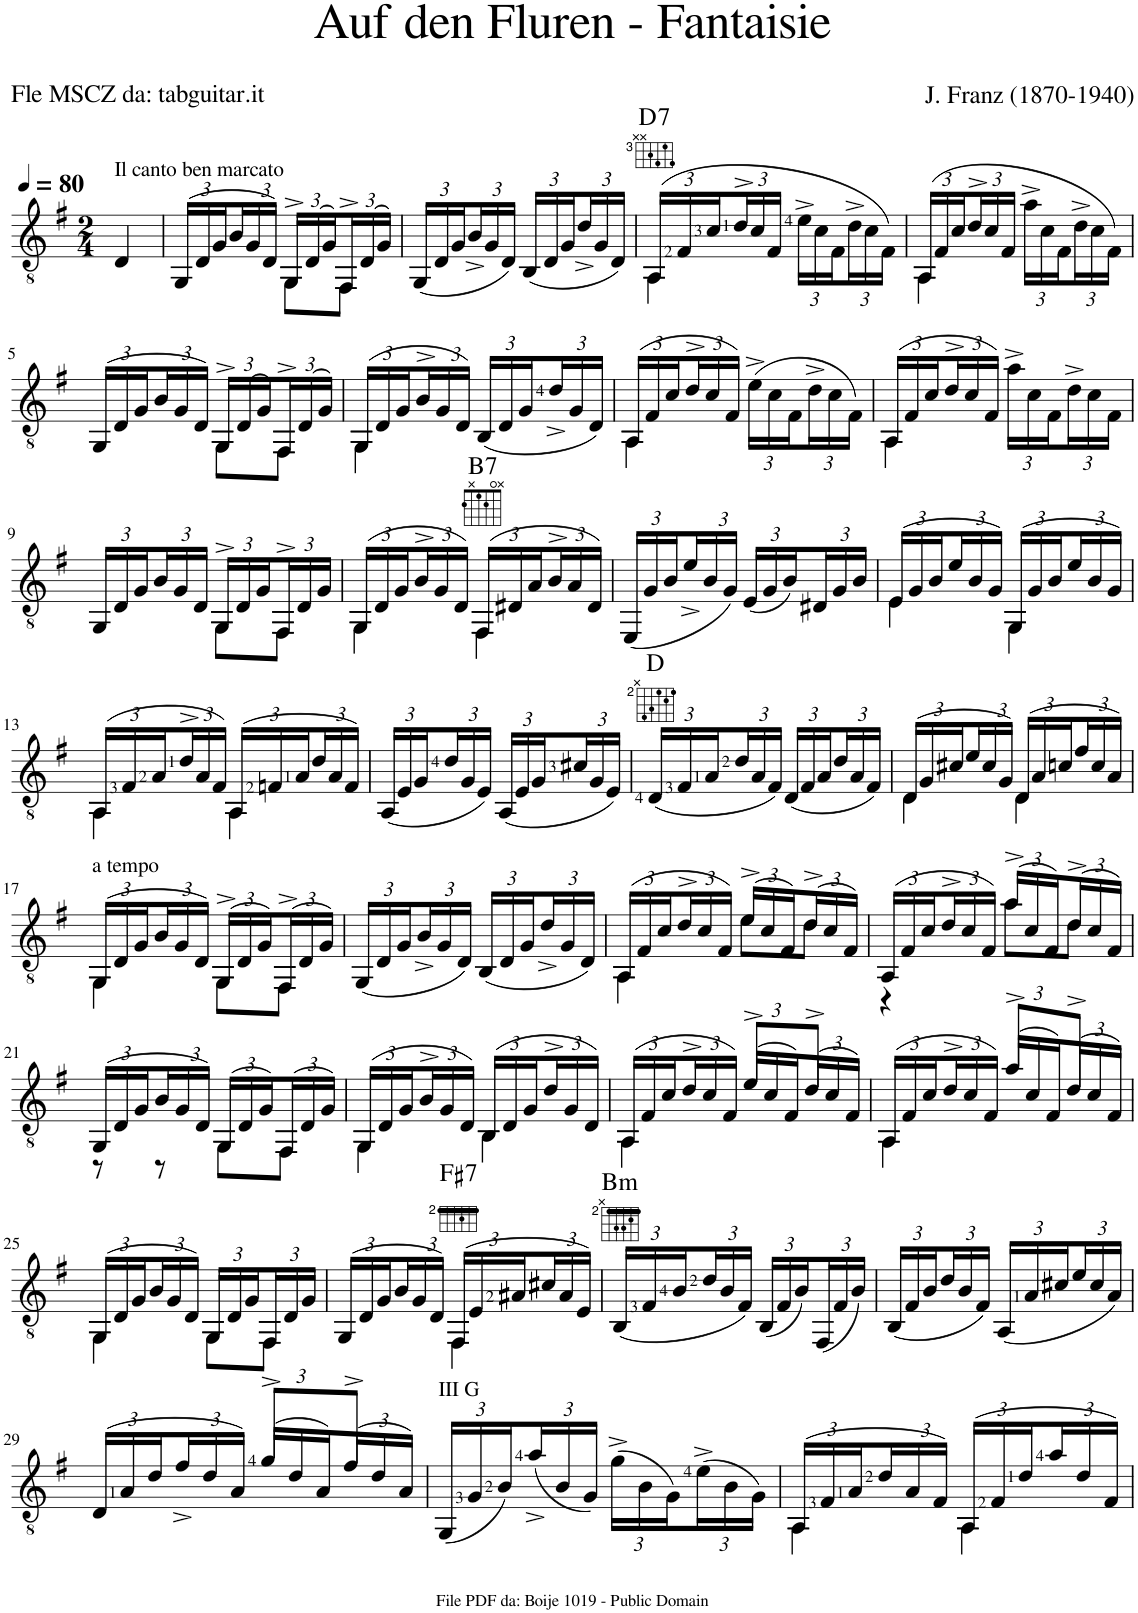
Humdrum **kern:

**kern	**harte
*part1	*part1
*staff1	*
*I"Guitar	*
*I'Guit.	*
*clefGv2	*
*k[f#]	*
*M2/4	*
*MM80	*
=	=
!LO:TX:a:t=Il canto ben marcato	!
4D/	.
=1	=1
*Xbrackettup	*
*^	*
(24GG/LL	4ryy	.
24D/	.	.
24G/	.	.
24B/	.	.
24G/	.	.
24D/JJ)	.	.
24GG^/LL	8GG\L	.
(24D/	.	.
24G/)	.	.
24FF#^/	8FF#\J	.
(24D/	.	.
24G/JJ)	.	.
*v	*v	*
=2	=2
(24GG/LL	.
24D/	.
24G/	.
24B^/	.
24G/	.
24D/JJ)	.
(24BB/LL	.
24D/	.
24G/	.
24d^/	.
24G/	.
24D/JJ)	.
=3	=3
*^	*
!	!	!LO:H:kt=7
(24AA/LL	4AA\	D:7
24F#/	.	.
24c/	.	.
24d^/	.	.
24c/	.	.
24F#/JJ	.	.
24e^\LL	4ryy	.
24c\	.	.
24F#\	.	.
24d^\	.	.
24c\	.	.
24F#\JJ)	.	.
=4	=4	=4
(24AA/LL	4AA\	.
24F#/	.	.
24c/	.	.
24d^/	.	.
24c/	.	.
24F#/JJ	.	.
24a^\LL	4ryy	.
24c\	.	.
24F#\	.	.
24d^\	.	.
24c\	.	.
24F#\JJ)	.	.
!!LO:LB:g=z	!!
=5	=5	=5
(24GG/LL	4ryy	.
24D/	.	.
24G/	.	.
24B/	.	.
24G/	.	.
24D/JJ)	.	.
24GG^/LL	8GG\L	.
(24D/	.	.
24G/)	.	.
24FF#^/	8FF#\J	.
(24D/	.	.
24G/JJ)	.	.
=6	=6	=6
(24GG/LL	4GG\	.
24D/	.	.
24G/	.	.
24B^/	.	.
24G/	.	.
24D/JJ)	.	.
(24BB/LL	4ryy	.
24D/	.	.
24G/	.	.
24d^/	.	.
24G/	.	.
24D/JJ)	.	.
=7	=7	=7
(24AA/LL	4AA\	.
24F#/	.	.
24c/	.	.
24d^/	.	.
24c/	.	.
24F#/JJ)	.	.
(24e^\LL	4ryy	.
24c\	.	.
24F#\	.	.
24d^\	.	.
24c\	.	.
24F#\JJ)	.	.
=8	=8	=8
(24AA/LL	4AA\	.
24F#/	.	.
24c/	.	.
24d^/	.	.
24c/	.	.
24F#/JJ)	.	.
24a^\LL	4ryy	.
24c\	.	.
24F#\	.	.
24d^\	.	.
24c\	.	.
24F#\JJ	.	.
!!LO:LB:g=z	!!
=9	=9	=9
24GG/LL	4ryy	.
24D/	.	.
24G/	.	.
24B/	.	.
24G/	.	.
24D/JJ	.	.
24GG^/LL	8GG\L	.
24D/	.	.
24G/	.	.
24FF#^/	8FF#\J	.
24D/	.	.
24G/JJ	.	.
=10	=10	=10
(24GG/LL	4GG\	.
24D/	.	.
24G/	.	.
24B^/	.	.
24G/	.	.
24D/JJ)	.	.
!	!	!LO:H:kt=7
(24FF#/LL	4FF#\	B:7
24D#X/	.	.
24A/	.	.
24B^/	.	.
24A/	.	.
24D#/JJ)	.	.
*v	*v	*
=11	=11
(24EE/LL	.
24G/	.
24B/	.
24e^/	.
24B/	.
24G/JJ)	.
(24E/LL	.
24G/	.
24B/)	.
24D#X/	.
24G/	.
24B/JJ	.
=12	=12
*^	*
(24E/LL	4E\	.
24G/	.	.
24B/	.	.
24e/	.	.
24B/	.	.
24G/JJ)	.	.
(24GG/LL	4GG\	.
24G/	.	.
24B/	.	.
24e/	.	.
24B/	.	.
24G/JJ)	.	.
!!LO:LB:g=z	!!
=13	=13	=13
(24AA/LL	4AA\	.
24F#/	.	.
24A/	.	.
24d^/	.	.
24A/	.	.
24F#/JJ)	.	.
(24AA/LL	4AA\	.
24Fn/	.	.
24A/	.	.
24d/	.	.
24A/	.	.
24F/JJ)	.	.
*v	*v	*
=14	=14
(24AA/LL	.
24E/	.
24G/	.
24d/	.
24G/	.
24E/JJ)	.
(24AA/LL	.
24E/	.
24G/	.
24c#X/	.
24G/	.
24E/JJ)	.
=15	=15
(24D/LL	D:maj
24F#/	.
24A/	.
24d/	.
24A/	.
24F#/JJ)	.
(24D/LL	.
24F#/	.
24A/	.
24d/	.
24A/	.
24F#/JJ)	.
=16	=16
*^	*
(24D/LL	4D\	.
24G/	.	.
24c#X/	.	.
24e/	.	.
24c#/	.	.
24G/JJ)	.	.
(24D/LL	4D\	.
24A/	.	.
24cn/	.	.
24f#/	.	.
24c/	.	.
24A/JJ)	.	.
!!LO:LB:g=z	!!
=17	=17	=17
!LO:TX:a:t=a tempo	!	!
(24GG/LL	4GG\	.
24D/	.	.
24G/	.	.
24B/	.	.
24G/	.	.
24D/JJ)	.	.
(24GG^/LL	8GG\L	.
24D/	.	.
24G/)	.	.
(24FF#^/	8FF#\J	.
24D/	.	.
24G/JJ)	.	.
*v	*v	*
=18	=18
(24GG/LL	.
24D/	.
24G/	.
24B^/	.
24G/	.
24D/JJ)	.
(24BB/LL	.
24D/	.
24G/	.
24d^/	.
24G/	.
24D/JJ)	.
=19	=19
*^	*
(24AA/LL	4AA\	.
24F#/	.	.
24c/	.	.
24d^/	.	.
24c/	.	.
24F#/JJ)	.	.
(24e^/LL	8e\L	.
24c/	.	.
24F#/)	.	.
(24d^/	8d\J	.
24c/	.	.
24F#/JJ)	.	.
=20	=20	=20
(24AA/LL	4r	.
24F#/	.	.
24c/	.	.
24d^/	.	.
24c/	.	.
24F#/JJ)	.	.
(24a^/LL	8a\L	.
24c/	.	.
24F#/)	.	.
(24d^/	8d\J	.
24c/	.	.
24F#/JJ)	.	.
!!LO:LB:g=z	!!
=21	=21	=21
(24GG/LL	8r	.
24D/	.	.
24G/	.	.
24B/	8r	.
24G/	.	.
24D/JJ)	.	.
(24GG/LL	8GG\L	.
24D/	.	.
24G/)	.	.
(24FF#/	8FF#\J	.
24D/	.	.
24G/JJ)	.	.
=22	=22	=22
(24GG/LL	4GG\	.
24D/	.	.
24G/	.	.
24B^/	.	.
24G/	.	.
24D/JJ)	.	.
(24BB/LL	4BB\	.
24D/	.	.
24G/	.	.
24d^/	.	.
24G/	.	.
24D/JJ)	.	.
=23	=23	=23
(24AA/LL	4AA\	.
24F#/	.	.
24c/	.	.
24d^/	.	.
24c/	.	.
24F#/JJ)	.	.
(24e^/LL	8e/L	.
24c/	.	.
24F#/)	.	.
(24d^/	8d/J	.
24c/	.	.
24F#/JJ)	.	.
=24	=24	=24
(24AA/LL	4AA\	.
24F#/	.	.
24c/	.	.
24d^/	.	.
24c/	.	.
24F#/JJ)	.	.
(24a^/LL	8a/L	.
24c/	.	.
24F#/)	.	.
(24d^/	8d/J	.
24c/	.	.
24F#/JJ)	.	.
!!LO:LB:g=z	!!
=25	=25	=25
(24GG/LL	4GG\	.
24D/	.	.
24G/	.	.
24B/	.	.
24G/	.	.
24D/JJ)	.	.
24GG/LL	8GG\L	.
24D/	.	.
24G/	.	.
24FF#/	8FF#\J	.
24D/	.	.
24G/JJ	.	.
=26	=26	=26
(24GG/LL	4ryy	.
24D/	.	.
24G/	.	.
24B/	.	.
24G/	.	.
24D/JJ)	.	.
!	!	!LO:H:kt=7
(24FF#/LL	4FF#\	F#:7
24E/	.	.
24A#X/	.	.
24c#X/	.	.
24A#/	.	.
24E/JJ)	.	.
*v	*v	*
=27	=27
!	!LO:H:kt=m
(24BB/LL	B:min
24F#/	.
24B/	.
24d/	.
24B/	.
24F#/JJ)	.
(24BB/LL	.
24F#/	.
24B/)	.
(24FF#/	.
24F#/	.
24B/JJ)	.
=28	=28
(24BB/LL	.
24F#/	.
24B/	.
24d/	.
24B/	.
24F#/JJ)	.
(24AA/LL	.
24A/	.
24c#X/	.
24e/	.
24c#/	.
24A/JJ)	.
!!LO:LB:g=z
=29	=29
*^	*
(24D/LL	4ryy	.
24A/	.	.
24d/	.	.
24f#^/	.	.
24d/	.	.
24A/JJ)	.	.
(24g^/LL	8g/L	.
24d/	.	.
24A/)	.	.
(24f#^/	8f#/J	.
24d/	.	.
24A/JJ)	.	.
*v	*v	*
=30	=30
!LO:TX:a:t=III G	!
(24GG/LL	.
24G/	.
24B/)	.
(24a^/	.
24B/	.
24G/JJ)	.
(24g^\LL	.
24B\	.
24G\)	.
(24e^\	.
24B\	.
24G\JJ)	.
=31	=31
*^	*
(24AA/LL	4AA\	.
24F#/	.	.
24A/	.	.
24d/	.	.
24A/	.	.
24F#/JJ)	.	.
(24AA/LL	4AA\	.
24F#/	.	.
24d/	.	.
24a/	.	.
24d/	.	.
24F#/JJ)	.	.
*v	*v	*
=	=
*-	*-
